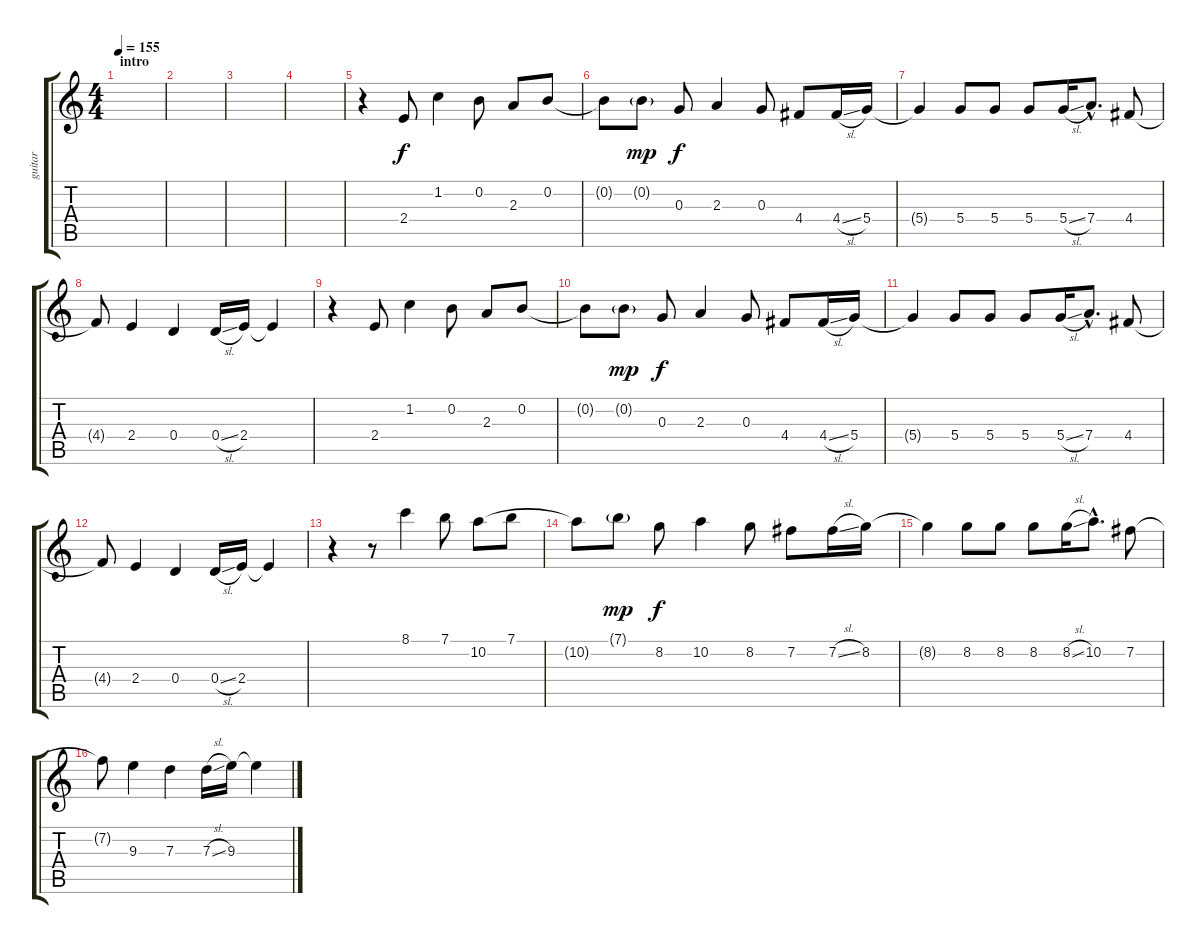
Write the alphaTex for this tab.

\track ("guitar" "guitar") {instrument electricguitarjazz}
\staff {score tabs}
\tuning (E4 B3 G3 D3 A2 E2) {hide}
\ts (4 4)
\section ("" "intro")
\tempo 155
\clef g2
\ks c
|
|
|
|
r.4 2.4.8 1.2.4 0.2.8 2.3.8 0.2.8 |
0.2{t}.8 0.2{g}.8{dy mp} 0.3.8{dy f} 2.3.4 0.3.8 4.4.8 4.4{sl}.16 5.4.16 |
5.4{t}.4 5.4.8 5.4.8 5.4.8 5.4{sl}.16 7.4{hac}.8{d} 4.4.8 |
4.4{t}.8 2.4.4 0.4.4 0.4{sl}.16 2.4.16 2.4{t}.4 |
r.4 2.4.8 1.2.4 0.2.8 2.3.8 0.2.8 |
0.2{t}.8 0.2{g}.8{dy mp} 0.3.8{dy f} 2.3.4 0.3.8 4.4.8 4.4{sl}.16 5.4.16 |
5.4{t}.4 5.4.8 5.4.8 5.4.8 5.4{sl}.16 7.4{hac}.8{d} 4.4.8 |
4.4{t}.8 2.4.4 0.4.4 0.4{sl}.16 2.4.16 2.4{t}.4 |
r.4 r.8 8.1.4 7.1.8 10.2.8 7.1.8 |
10.2{t}.8 7.1{g}.8{dy mp} 8.2.8{dy f} 10.2.4 8.2.8 7.2.8 7.2{sl}.16 8.2.16 |
8.2{t}.4 8.2.8 8.2.8 8.2.8 8.2{sl}.16 10.2{hac}.8{d} 7.2.8 |
7.2{t}.8 9.3.4 7.3.4 7.3{sl}.16 9.3.16 9.3{t}.4
